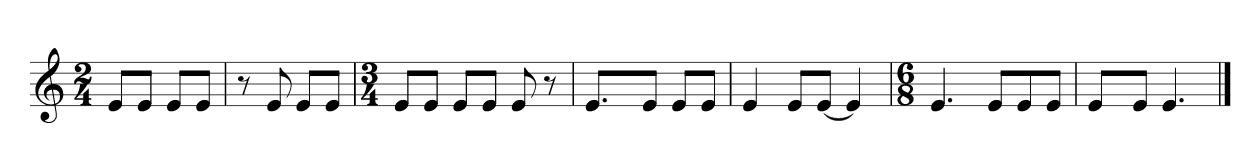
**kern
*part1
*staff1
*clefG2
*k[]
*C:
*M2/4
=1
8eL
8eJ
8eL
8eJ
=2
8r
8e
8eL
8eJ
=3
*M3/4
8eL
8eJ
8eL
8eJ
8e
8r
=4
4.e
8eJ
8eL
8eJ
=5
4e
8eL
[8eJ
4e]
=6
*M6/8
4.e
8eL
8e
8eJ
=7
4e
8eJ
4.e
==
*-
